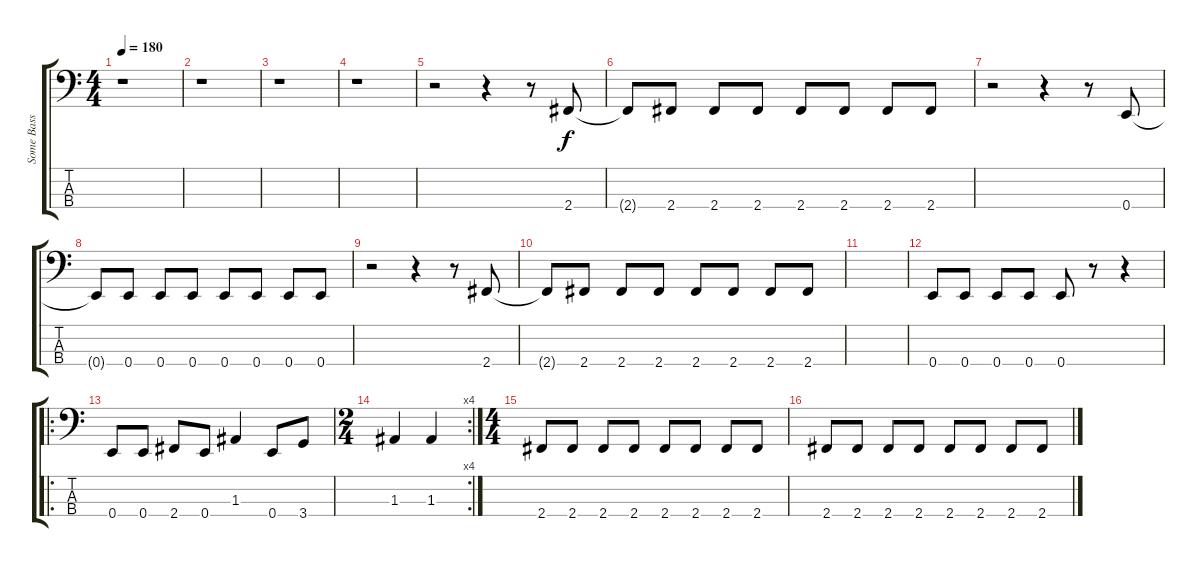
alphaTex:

\track ("Some Bass" "Some Bass") {instrument electricbasspick}
\staff {score tabs}
\tuning (G2 D2 A1 E1) {hide}
\ts (4 4)
\tempo 180
\clef f4
\ks c
r.1{dy f instrument electricbasspick} |
r.1 |
r.1 |
r.1 |
r.2 r.4 r.8 2.4.8 |
2.4{t}.8 2.4.8 2.4.8 2.4.8 2.4.8 2.4.8 2.4.8 2.4.8 |
r.2 r.4 r.8 0.4.8 |
0.4{t}.8 0.4.8 0.4.8 0.4.8 0.4.8 0.4.8 0.4.8 0.4.8 |
r.2 r.4 r.8 2.4.8 |
2.4{t}.8 2.4.8 2.4.8 2.4.8 2.4.8 2.4.8 2.4.8 2.4.8 |
|
0.4.8 0.4.8 0.4.8 0.4.8 0.4.8 r.8 r.4 |
\ro
0.4.8 0.4.8 2.4.8 0.4.8 1.3.4 0.4.8 3.4.8 |
\rc 4
\ts (2 4)
1.3.4 1.3.4 |
\ts (4 4)
2.4.8 2.4.8 2.4.8 2.4.8 2.4.8 2.4.8 2.4.8 2.4.8 |
2.4.8 2.4.8 2.4.8 2.4.8 2.4.8 2.4.8 2.4.8 2.4.8
